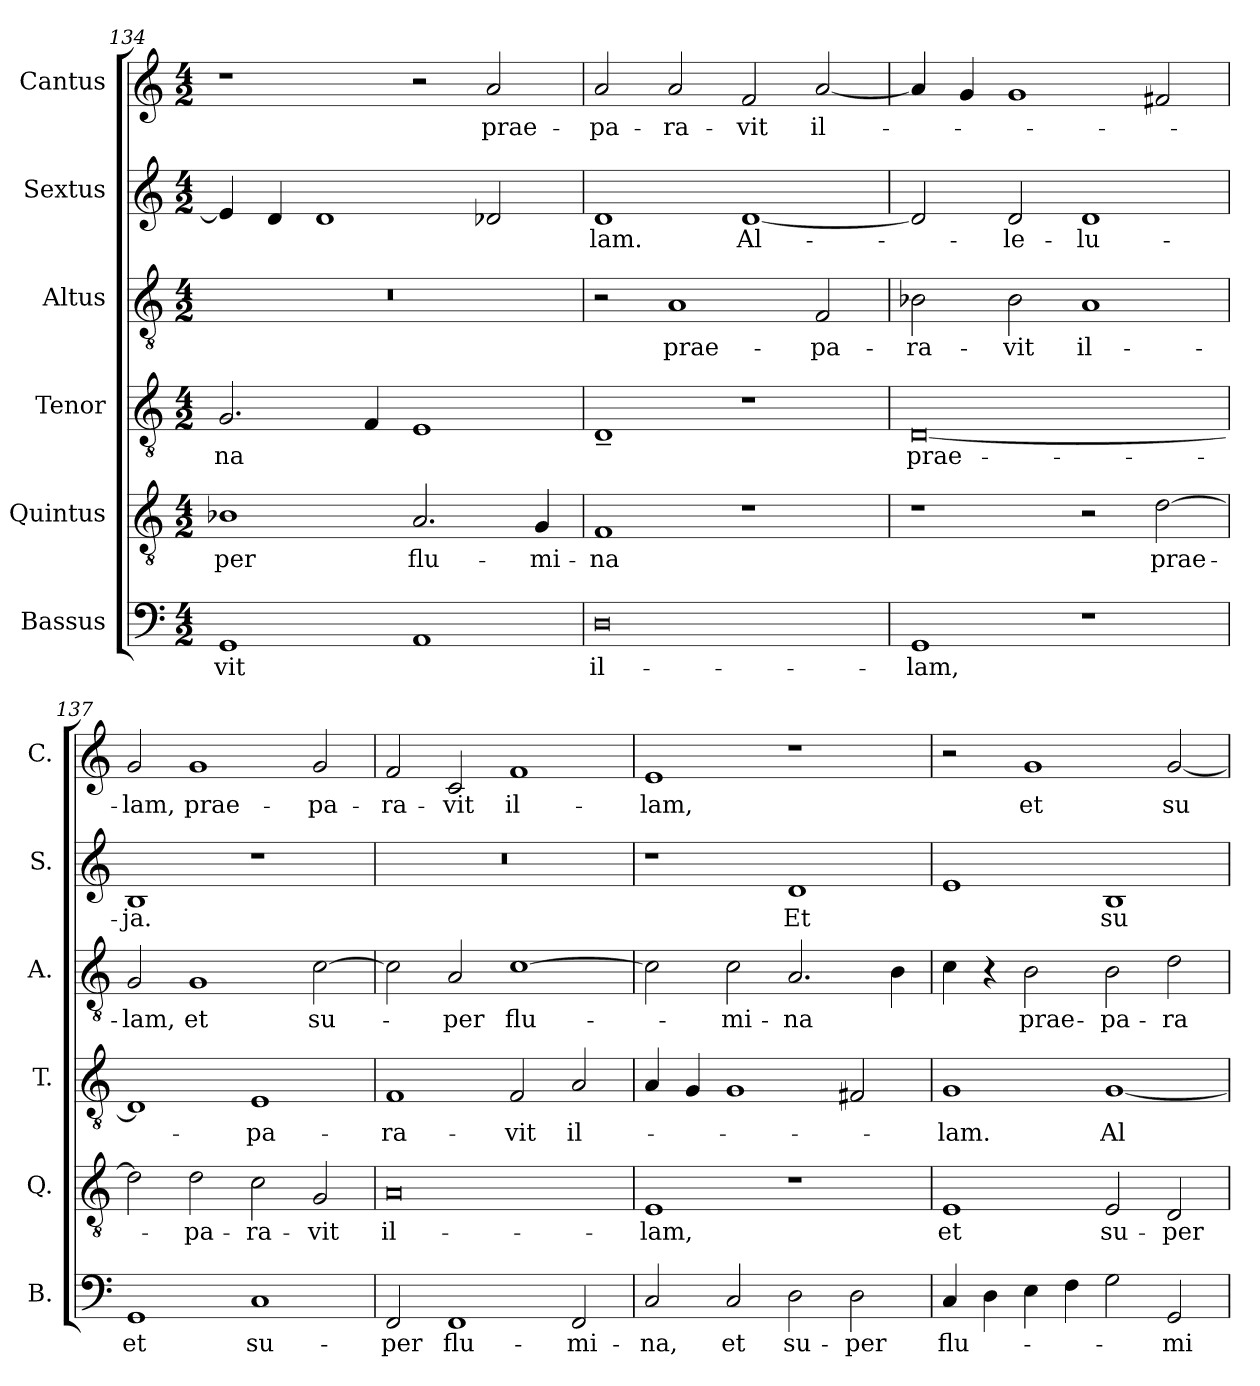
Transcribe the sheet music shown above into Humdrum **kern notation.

**kern	**text	**kern	**text	**kern	**text	**kern	**text	**kern	**text	**kern	**text
*part6	*part6	*part5	*part5	*part4	*part4	*part3	*part3	*part2	*part2	*part1	*part1
*staff6	*staff6	*staff5	*staff5	*staff4	*staff4	*staff3	*staff3	*staff2	*staff2	*staff1	*staff1
*I"Bassus	*	*I"Quintus	*	*I"Tenor	*	*I"Altus	*	*I"Sextus	*	*I"Cantus	*
*I'B.	*	*I'Q.	*	*I'T.	*	*I'A.	*	*I'S.	*	*I'C.	*
*clefF4	*	*clefGv2	*	*clefGv2	*	*clefGv2	*	*clefG2	*	*clefG2	*
*k[]	*	*k[]	*	*k[]	*	*k[]	*	*k[]	*	*k[]	*
*M4/2	*	*M4/2	*	*M4/2	*	*M4/2	*	*M4/2	*	*M4/2	*
=134	=134	=134	=134	=134	=134	=134	=134	=134	=134	=134	=134
1GG	-vit	1B-X	-per	2.G/	-na	0r	.	4e/]	.	1r	.
.	.	.	.	.	.	.	.	4d/	.	.	.
.	.	.	.	.	.	.	.	1d	.	.	.
.	.	.	.	4F/	.	.	.	.	.	.	.
1AA	.	2.A/	flu-	1E	.	.	.	.	.	2r	.
.	.	.	.	.	.	.	.	2d-X/	.	2a/	prae-
.	.	4G/	-mi-	.	.	.	.	.	.	.	.
!!LO:LB:g=z
=135	=135	=135	=135	=135	=135	=135	=135	=135	=135	=135	=135
0D	il-	1F	-na	1D~	.	2r	.	1d	-lam.	2a/	-pa-
.	.	.	.	.	.	1A	prae-	.	.	2a/	-ra-
.	.	1r	.	1r	.	.	.	[1d	Al-	2f/	-vit
.	.	.	.	.	.	2F/	-pa-	.	.	[2a/	il-
=136	=136	=136	=136	=136	=136	=136	=136	=136	=136	=136	=136
1GG	-lam,	1r	.	[0D	prae-	2B-X\	-ra-	2d/]	.	4a/]	.
.	.	.	.	.	.	.	.	.	.	4g/	.
.	.	.	.	.	.	2B-\	-vit	2d/	-le-	1g	.
1r	.	2r	.	.	.	1A	il-	1d	-lu-	.	.
.	.	[2d\	prae-	.	.	.	.	.	.	2f#X/	.
=137	=137	=137	=137	=137	=137	=137	=137	=137	=137	=137	=137
1GG	et	2d\]	.	1D]	.	2G/	-lam,	1B	-ja.	2g/	-lam,
.	.	2d\	-pa-	.	.	1G	et	.	.	1g	prae-
1C	su-	2c\	-ra-	1E	-pa-	.	.	1r	.	.	.
.	.	2G/	-vit	.	.	[2c\	su-	.	.	2g/	-pa-
=138	=138	=138	=138	=138	=138	=138	=138	=138	=138	=138	=138
2FF/	-per	0A	il-	1F	-ra-	2c\]	.	0r	.	2f/	-ra-
1FF	flu-	.	.	.	.	2A/	-per	.	.	2c/	-vit
.	.	.	.	2F/	-vit	[1c	flu-	.	.	1f	il-
2FF/	-mi-	.	.	2A/	il-	.	.	.	.	.	.
=139	=139	=139	=139	=139	=139	=139	=139	=139	=139	=139	=139
2C/	-na,	1E	-lam,	4A/	.	2c\]	.	1r	.	1e	-lam,
.	.	.	.	4G/	.	.	.	.	.	.	.
2C/	et	.	.	1G	.	2c\	-mi-	.	.	.	.
2D\	su-	1r	.	.	.	2.A/	-na	1d	Et	1r	.
2D\	-per	.	.	2F#X/	.	.	.	.	.	.	.
.	.	.	.	.	.	4B\	.	.	.	.	.
=140	=140	=140	=140	=140	=140	=140	=140	=140	=140	=140	=140
4C/	flu-	1E	et	1G	-lam.	4c\	.	1e	.	2r	.
4D\	.	.	.	.	.	4r	.	.	.	.	.
4E\	.	.	.	.	.	2B\	prae-	.	.	1g	et
4F\	.	.	.	.	.	.	.	.	.	.	.
2G\	.	2E/	su-	[1G	Al-	2B\	-pa-	1B	su-	.	.
2GG/	-mi-	2D/	-per	.	.	2d\	-ra-	.	.	[2g/	su-
=	=	=	=	=	=	=	=	=	=	=	=
*-	*-	*-	*-	*-	*-	*-	*-	*-	*-	*-	*-
